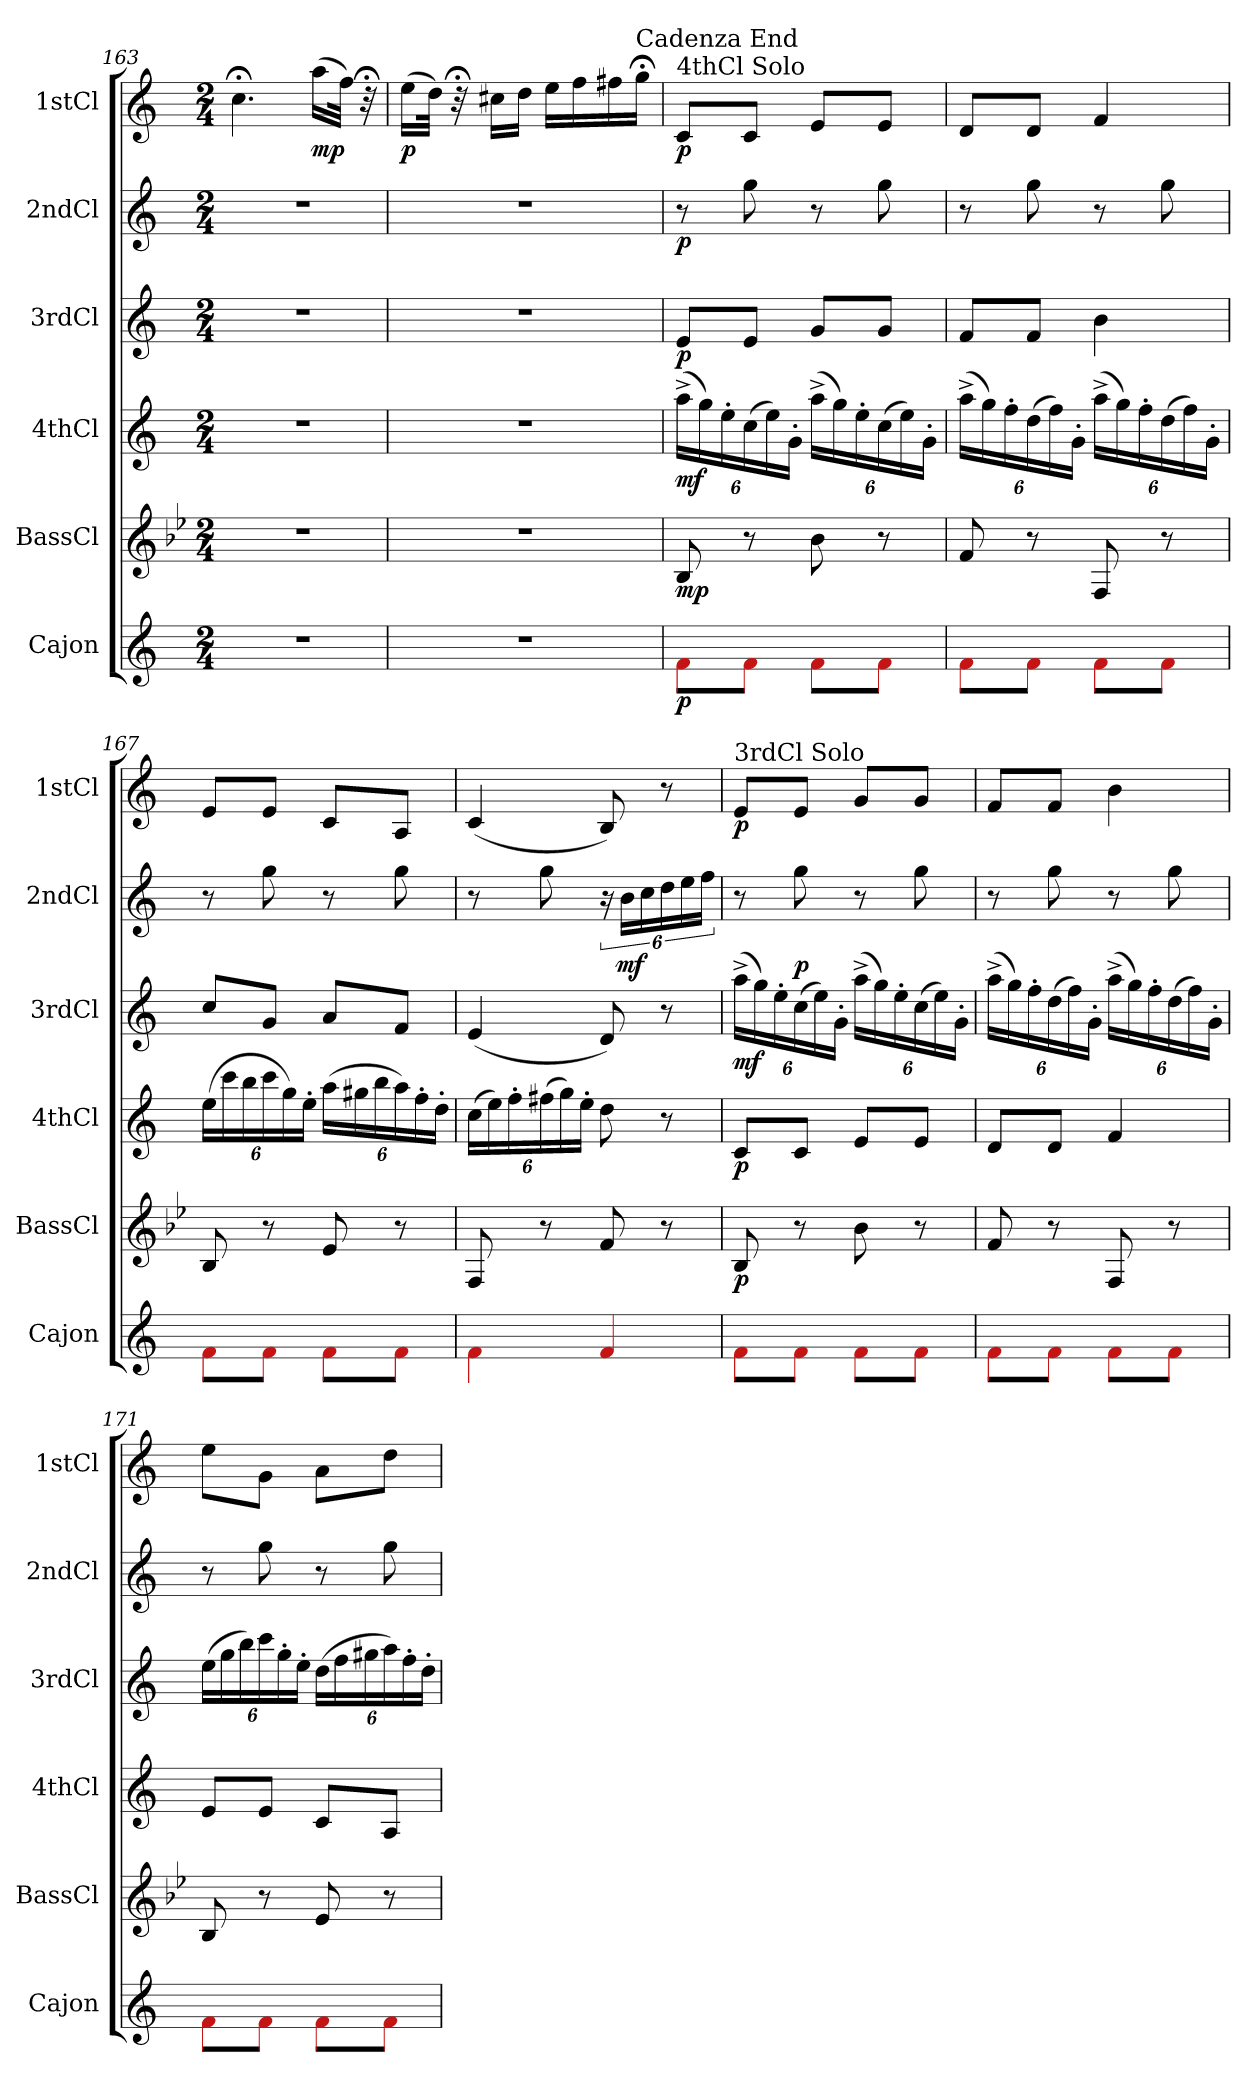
**kern	**dynam	**kern	**dynam	**kern	**dynam	**kern	**dynam	**kern	**dynam	**kern	**dynam
*part6	*part6	*part5	*part5	*part4	*part4	*part3	*part3	*part2	*part2	*part1	*part1
*staff6	*staff6	*staff5	*staff5	*staff4	*staff4	*staff3	*staff3	*staff2	*staff2	*staff1	*staff1
*I"Cajon	*	*I"BassCl	*	*I"4thCl	*	*I"3rdCl	*	*I"2ndCl	*	*I"1stCl	*
*I'Cajon	*	*I'BassCl	*	*I'4thCl	*	*I'3rdCl	*	*I'2ndCl	*	*I'1stCl	*
*clefG2	*	*clefG2	*	*clefG2	*	*clefG2	*	*clefG2	*	*clefG2	*
*	*	*ITrd8c14	*	*ITrd1c2	*	*ITrd1c2	*	*ITrd1c2	*	*ITrd1c2	*
*k[]	*	*k[b-e-]	*	*k[b-e-]	*	*k[b-e-]	*	*k[b-e-]	*	*k[b-e-]	*
*M2/4	*	*M2/4	*	*M2/4	*	*M2/4	*	*M2/4	*	*M2/4	*
=163	=163	=163	=163	=163	=163	=163	=163	=163	=163	=163	=163
2r	.	2r	.	2r	.	2r	.	2r	.	4.b-;<\	.
!	!	!	!	!	!	!	!	!	!	!	!LO:DY:b
.	.	.	.	.	.	.	.	.	.	(16gg\LL	mp
.	.	.	.	.	.	.	.	.	.	32ee-\JJk)	.
.	.	.	.	.	.	.	.	.	.	32r;<	.
=164	=164	=164	=164	=164	=164	=164	=164	=164	=164	=164	=164
!	!	!	!	!	!	!	!	!	!	!	!LO:DY:b
2r	.	2r	.	2r	.	2r	.	2r	.	(16dd\LL	p
.	.	.	.	.	.	.	.	.	.	32cc\JJk)	.
.	.	.	.	.	.	.	.	.	.	32r;<	.
.	.	.	.	.	.	.	.	.	.	16bn\LL	.
.	.	.	.	.	.	.	.	.	.	16cc\JJ	.
.	.	.	.	.	.	.	.	.	.	16dd\LL	.
.	.	.	.	.	.	.	.	.	.	16ee-\	.
.	.	.	.	.	.	.	.	.	.	16een\	.
!	!	!	!	!	!	!	!	!	!	!LO:TX:a:t=Cadenza End	!
.	.	.	.	.	.	.	.	.	.	16ff;<\JJ	.
!!LO:LB:g=z
=165	=165	=165	=165	=165	=165	=165	=165	=165	=165	=165	=165
!!LO:REH:place=s1:a:B:fs=14:t=L
*	*	*	*	*Xbrackettup	*	*	*	*	*	*	*
*	*	*	*	*	*	*	*	*	*	*MM60	*
!	!	!	!	!	!	!	!	!	!	!LO:TX:a:t=4thCl Solo	!
!	!LO:DY:b	!	!LO:DY:b	!	!LO:DY:b	!	!LO:DY:b	!	!LO:DY:b	!	!LO:DY:b
8Rf\L	p	8BB-/	mp	(24gg^\LL	mf	8d/L	p	8r	p	8B-/L	p
.	.	.	.	24ff\)	.	.	.	.	.	.	.
.	.	.	.	24dd'\	.	.	.	.	.	.	.
8Rf\J	.	8r	.	(24b-\	.	8d/J	.	8ff\	.	8B-/J	.
.	.	.	.	24dd\)	.	.	.	.	.	.	.
.	.	.	.	24f'\JJ	.	.	.	.	.	.	.
8Rf\L	.	8B-\	.	(24gg^\LL	.	8f/L	.	8r	.	8d/L	.
.	.	.	.	24ff\)	.	.	.	.	.	.	.
.	.	.	.	24dd'\	.	.	.	.	.	.	.
8Rf\J	.	8r	.	(24b-\	.	8f/J	.	8ff\	.	8d/J	.
.	.	.	.	24dd\)	.	.	.	.	.	.	.
.	.	.	.	24f'\JJ	.	.	.	.	.	.	.
=166	=166	=166	=166	=166	=166	=166	=166	=166	=166	=166	=166
8Rf\L	.	8F/	.	(24gg^\LL	.	8e-/L	.	8r	.	8c/L	.
.	.	.	.	24ff\)	.	.	.	.	.	.	.
.	.	.	.	24ee-'\	.	.	.	.	.	.	.
8Rf\J	.	8r	.	(24cc\	.	8e-/J	.	8ff\	.	8c/J	.
.	.	.	.	24ee-\)	.	.	.	.	.	.	.
.	.	.	.	24f'\JJ	.	.	.	.	.	.	.
8Rf\L	.	8FF/	.	(24gg^\LL	.	4a\	.	8r	.	4e-/	.
.	.	.	.	24ff\)	.	.	.	.	.	.	.
.	.	.	.	24ee-'\	.	.	.	.	.	.	.
8Rf\J	.	8r	.	(24cc\	.	.	.	8ff\	.	.	.
.	.	.	.	24ee-\)	.	.	.	.	.	.	.
.	.	.	.	24f'\JJ	.	.	.	.	.	.	.
=167	=167	=167	=167	=167	=167	=167	=167	=167	=167	=167	=167
8Rf\L	.	8BB-/	.	(24dd\LL	.	8b-/L	.	8r	.	8d/L	.
.	.	.	.	24bb-\	.	.	.	.	.	.	.
.	.	.	.	24aa\	.	.	.	.	.	.	.
8Rf\J	.	8r	.	24bb-\	.	8f/J	.	8ff\	.	8d/J	.
.	.	.	.	24ff\)	.	.	.	.	.	.	.
.	.	.	.	24dd'\JJ	.	.	.	.	.	.	.
8Rf\L	.	8E-/	.	(24gg\LL	.	8g/L	.	8r	.	8B-/L	.
.	.	.	.	24ff#X\	.	.	.	.	.	.	.
.	.	.	.	24aa\	.	.	.	.	.	.	.
8Rf\J	.	8r	.	24gg\)	.	8e-/J	.	8ff\	.	8G/J	.
.	.	.	.	24ee-'\	.	.	.	.	.	.	.
.	.	.	.	24cc'\JJ	.	.	.	.	.	.	.
!!LO:PB:g=z
=168	=168	=168	=168	=168	=168	=168	=168	=168	=168	=168	=168
4Rf\	.	8FF/	.	(24b-\LL	.	(4d/	.	8r	.	(4B-/	.
.	.	.	.	24dd\)	.	.	.	.	.	.	.
.	.	.	.	24ee-'\	.	.	.	.	.	.	.
.	.	8r	.	(24een\	.	.	.	8ff\	.	.	.
.	.	.	.	24ff\)	.	.	.	.	.	.	.
.	.	.	.	24dd'\JJ	.	.	.	.	.	.	.
4Rf/	.	8F/	.	8cc\	.	8c/)	.	24r	.	8A/)	.
!	!	!	!	!	!	!	!	!	!LO:DY:b	!	!
.	.	.	.	.	.	.	.	24a\LL	mf	.	.
.	.	.	.	.	.	.	.	24b-\	.	.	.
*	*	*	*	*	*	*	*	*Xbrackettup	*	*	*
.	.	8r	.	8r	.	8r	.	24cc\	.	8r	.
.	.	.	.	.	.	.	.	24dd\	.	.	.
.	.	.	.	.	.	.	.	24ee-\JJ	.	.	.
=169	=169	=169	=169	=169	=169	=169	=169	=169	=169	=169	=169
*	*	*	*	*	*	*Xbrackettup	*	*	*	*	*
!	!	!	!	!	!	!	!	!	!	!LO:TX:a:t=3rdCl Solo	!
!	!	!	!LO:DY:b	!	!LO:DY:b	!	!LO:DY:b	!	!	!	!LO:DY:b
8Rf\L	.	8BB-/	p	8B-/L	p	(24gg^\LL	mf	8r	.	8d/L	p
.	.	.	.	.	.	24ff\)	.	.	.	.	.
.	.	.	.	.	.	24dd'\	.	.	.	.	.
!	!	!	!	!	!	!	!	!	!LO:DY:b	!	!
8Rf\J	.	8r	.	8B-/J	.	(24b-\	.	8ff\	p	8d/J	.
.	.	.	.	.	.	24dd\)	.	.	.	.	.
.	.	.	.	.	.	24f'\JJ	.	.	.	.	.
8Rf\L	.	8B-\	.	8d/L	.	(24gg^\LL	.	8r	.	8f/L	.
.	.	.	.	.	.	24ff\)	.	.	.	.	.
.	.	.	.	.	.	24dd'\	.	.	.	.	.
8Rf\J	.	8r	.	8d/J	.	(24b-\	.	8ff\	.	8f/J	.
.	.	.	.	.	.	24dd\)	.	.	.	.	.
.	.	.	.	.	.	24f'\JJ	.	.	.	.	.
=170	=170	=170	=170	=170	=170	=170	=170	=170	=170	=170	=170
8Rf\L	.	8F/	.	8c/L	.	(24gg^\LL	.	8r	.	8e-/L	.
.	.	.	.	.	.	24ff\)	.	.	.	.	.
.	.	.	.	.	.	24ee-'\	.	.	.	.	.
8Rf\J	.	8r	.	8c/J	.	(24cc\	.	8ff\	.	8e-/J	.
.	.	.	.	.	.	24ee-\)	.	.	.	.	.
.	.	.	.	.	.	24f'\JJ	.	.	.	.	.
8Rf\L	.	8FF/	.	4e-/	.	(24gg^\LL	.	8r	.	4a\	.
.	.	.	.	.	.	24ff\)	.	.	.	.	.
.	.	.	.	.	.	24ee-'\	.	.	.	.	.
8Rf\J	.	8r	.	.	.	(24cc\	.	8ff\	.	.	.
.	.	.	.	.	.	24ee-\)	.	.	.	.	.
.	.	.	.	.	.	24f'\JJ	.	.	.	.	.
!!LO:LB:g=z
=171	=171	=171	=171	=171	=171	=171	=171	=171	=171	=171	=171
8Rf\L	.	8BB-/	.	8d/L	.	(24dd\LL	.	8r	.	8dd\L	.
.	.	.	.	.	.	24ff\	.	.	.	.	.
.	.	.	.	.	.	24aa\)	.	.	.	.	.
8Rf\J	.	8r	.	8d/J	.	24bb-\	.	8ff\	.	8f\J	.
.	.	.	.	.	.	24ff'\	.	.	.	.	.
.	.	.	.	.	.	24dd'\JJ	.	.	.	.	.
8Rf\L	.	8E-/	.	8B-/L	.	(24cc\LL	.	8r	.	8g\L	.
.	.	.	.	.	.	24ee-\	.	.	.	.	.
.	.	.	.	.	.	24ff#X\	.	.	.	.	.
8Rf\J	.	8r	.	8G/J	.	24gg\)	.	8ff\	.	8cc\J	.
.	.	.	.	.	.	24ee-'\	.	.	.	.	.
.	.	.	.	.	.	24cc'\JJ	.	.	.	.	.
=	=	=	=	=	=	=	=	=	=	=	=
*-	*-	*-	*-	*-	*-	*-	*-	*-	*-	*-	*-
